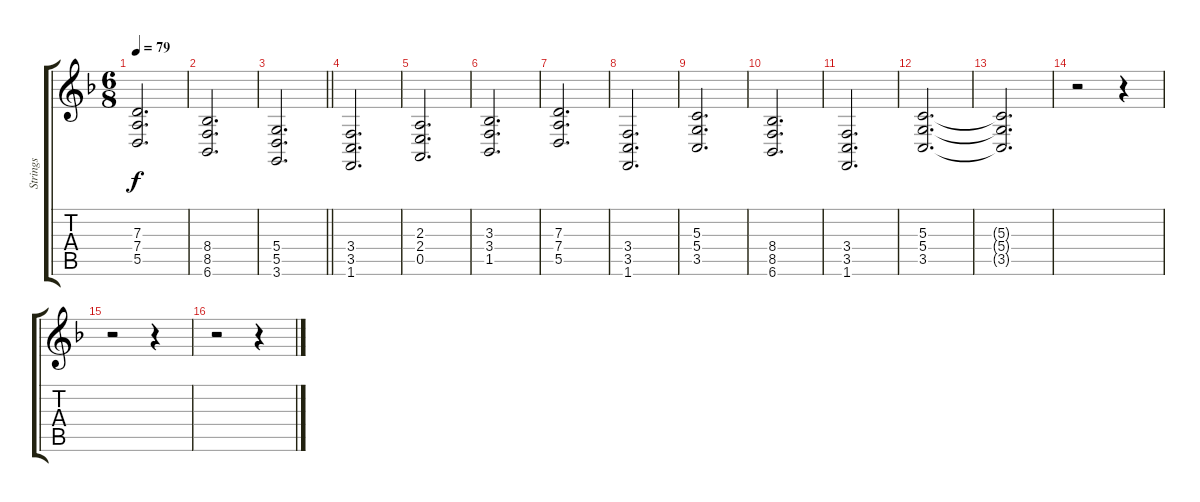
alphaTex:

\track ("Strings" "Strings") {instrument synthstrings1}
\staff {score tabs}
\tuning (E4 B3 G3 D3 A2 E2) {hide}
\ts (6 8)
\tempo 79
\clef g2
\ks f
(7.3 7.4 5.5).2{d dy f} |
(8.4 8.5 6.6).2{d} |
\barLineRight lightlight
(5.4 5.5 3.6).2{d} |
(3.4 3.5 1.6).2{d} |
(2.3 2.4 0.5).2{d} |
(3.3 3.4 1.5).2{d} |
(7.3 7.4 5.5).2{d} |
(3.4 3.5 1.6).2{d} |
(5.3 5.4 3.5).2{d} |
(8.4 8.5 6.6).2{d} |
(3.4 3.5 1.6).2{d} |
(5.3 5.4 3.5).2{d} |
(5.3{t} 5.4{t} 3.5{t}).2{d} |
r.2 r.4 |
r.2 r.4 |
r.2 r.4
